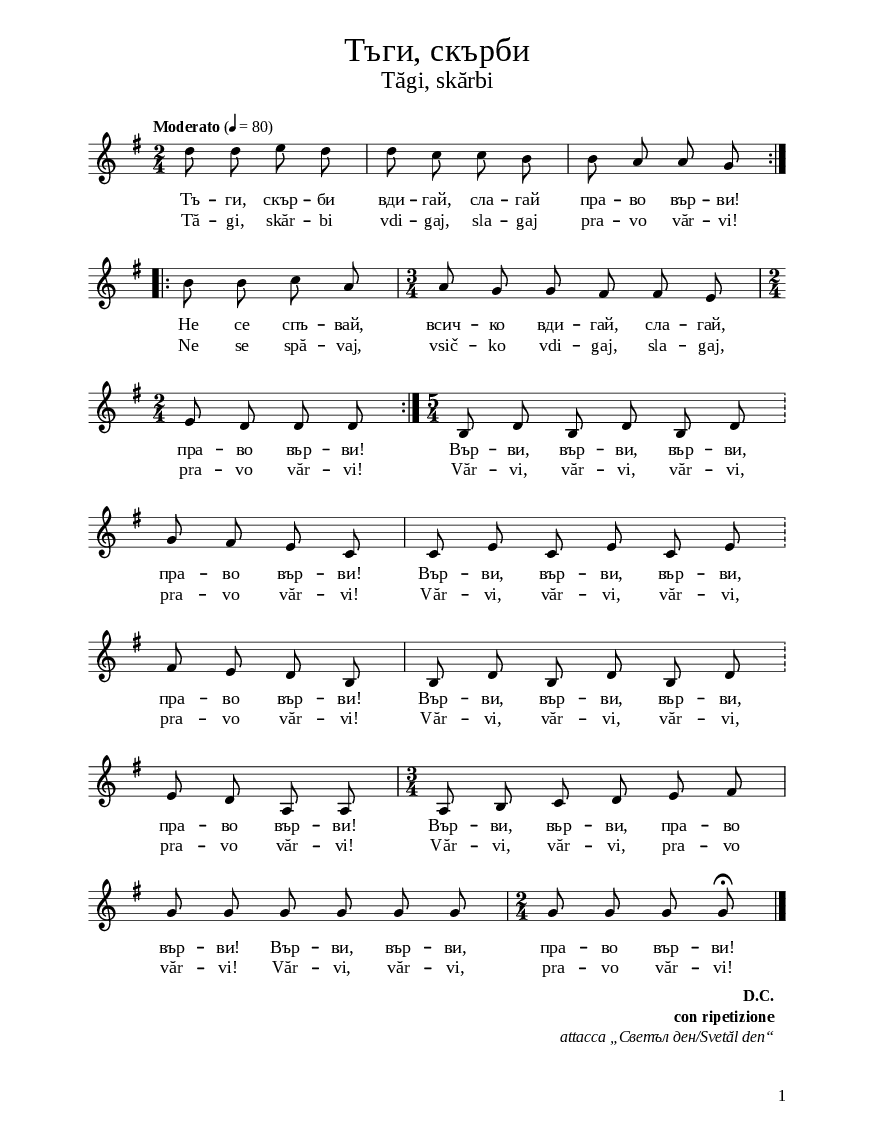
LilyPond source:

\version "2.24.2"

% include paper part and global functions
\include "include/globals.ily"

\bookpart {
  \label #'ref089
  \tocItem \markup "Тъги, скърби – Tăgi, skărbi "
  \include "include/bookpart-paper.ily"
  \score {
    \include "include/score-layout.ily"

    \new Voice \absolute  {
      \clef treble
      \key g \major
      \time 2/4
      \tempoFunc "Moderato" 4 "80"
      \override Staff.BarLine.gap = 0.5
      \autoBeamOff


       d''8 d'' e'' d'' | d''8 c'' c'' b' | b'8 a' a' g' \bar ":.|.:" \break 

      
        b' b' c'' a' | \time 3/4 a' g' g' fis' fis' e' \break

        \time 2/4 e' d' d' d' |
      \bar ":|." \time 5/4 b d' b d' b d' \bar "!" \break

      g' fis' e' c' | c' e' c' e'  c' e'  \bar "!" \break

      fis' e' d' b  | b d' b d' b d'  \bar "!" \break

      e' d' a a | \time 3/4 a b c' d' e' fis' |  \break

      g' g' g' g' g' g' \time 2/4  g' g' g' g' \fermata  |  \bar "|."

    }
    \addlyrics {
      Тъ -- ги, скър -- би вди  -- гай, сла  -- гай

      пра  --  во вър -- ви!

      Не се спъ -- вай, всич -- ко вди -- гай,

      сла -- гай, пра -- во вър -- ви!

      Вър -- ви, вър -- ви, вър -- ви, пра -- во вър -- ви!

      Вър -- ви, вър -- ви, вър -- ви, пра -- во вър -- ви!

      Вър -- ви, вър -- ви, вър -- ви, пра -- во вър -- ви!

      Вър -- ви, вър -- ви, пра -- во вър -- ви!

      Вър -- ви, вър -- ви, пра -- во вър -- ви!
    }
    \addlyrics {
      Tă -- gi, skăr -- bi vdi  -- gaj, sla  -- gaj

      pra  --  vo văr -- vi!

      Ne se spă -- vaj, vsič -- ko vdi -- gaj,

      sla -- gaj, pra -- vo văr -- vi!

      Văr -- vi, văr -- vi, văr -- vi, pra -- vo văr -- vi!

      Văr -- vi, văr -- vi, văr -- vi, pra -- vo văr -- vi!

      Văr -- vi, văr -- vi, văr -- vi, pra -- vo văr -- vi!

      Văr -- vi, văr -- vi, pra -- vo văr -- vi!

      Văr -- vi, văr -- vi, pra -- vo văr -- vi!
    }

    \header {
      title = \titleFunc "Тъги, скърби" "Tăgi, skărbi"
    }

    \midi{}

  } % score



  \markup \dc-two "D.C." " con ripetizione"
  \markup \italic \dc-one-nobold "attacca „Светъл ден/Svetăl den“"
  %

\pageBreak

  % include foreign translation(s) of the song
  \version "2.24.4"

\markup \fill-line { \fontsize #deTitleFontSize "Trauer, Leid" }
\markup \null
\markup \null

\markup \abs-fontsize #10 {

   \hspace #25
  \override #`(baseline-skip . ,deCoupletBaselineSkip)
  \column {
	   
\line { " "Hebe auf Trauer und Leid, leg sie beiseite, }

  \line { " "und geh gerade.}

  \line { " "Stolpere nicht, hebe alles auf, }
  
  \line { " "lege es beiseite und gehe gerade.}

  \line { " "Gehe, gehe, gehe, gerade gehe!}

  \line { " "Gehe, gehe, gehe, gerade gehe!}

  \line { " "Gehe, gehe, gehe, gerade gehe!}

  \line { " "Gehe, gehe, gerade gehe,}

  \line { " "gehe, gehe gerade gehe!}


  
    }
}


} % bookpart
